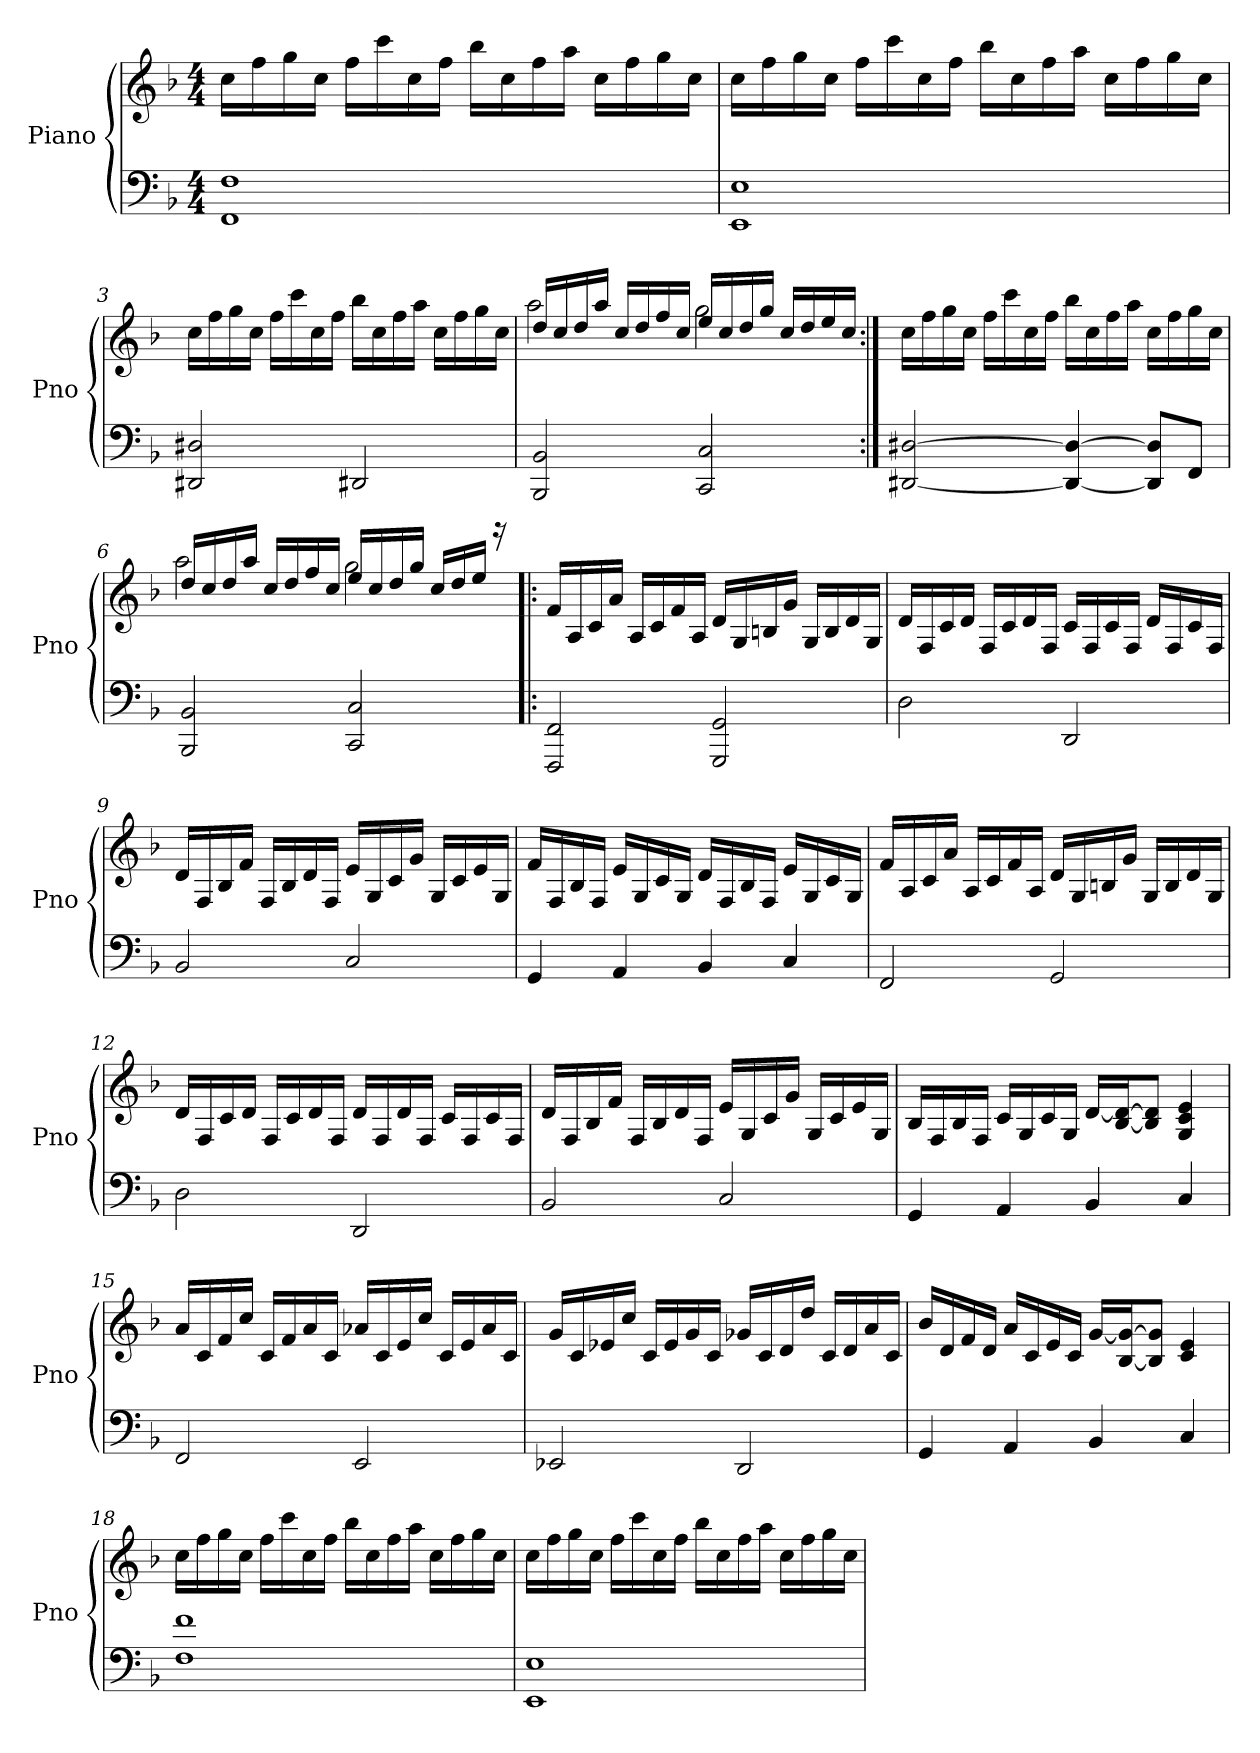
**kern	**kern
*part1	*part1
*staff2	*staff1
*I"Piano	*
*I'Pno	*
*clefF4	*clefG2
*k[b-]	*k[b-]
*M4/4	*M4/4
*MM131	*MM131
=1	=1
1FF 1F	16cc\LL
.	16ff\
.	16gg\
.	16cc\JJ
.	16ff\LL
.	16ccc\
.	16cc\
.	16ff\JJ
.	16bb-\LL
.	16cc\
.	16ff\
.	16aa\JJ
.	16cc\LL
.	16ff\
.	16gg\
.	16cc\JJ
=2	=2
1EE 1E	16cc\LL
.	16ff\
.	16gg\
.	16cc\JJ
.	16ff\LL
.	16ccc\
.	16cc\
.	16ff\JJ
.	16bb-\LL
.	16cc\
.	16ff\
.	16aa\JJ
.	16cc\LL
.	16ff\
.	16gg\
.	16cc\JJ
!!LO:LB:g=z
=3	=3
2DD#X/ 2D#X/	16cc\LL
.	16ff\
.	16gg\
.	16cc\JJ
.	16ff\LL
.	16ccc\
.	16cc\
.	16ff\JJ
2DD#X/	16bb-\LL
.	16cc\
.	16ff\
.	16aa\JJ
.	16cc\LL
.	16ff\
.	16gg\
.	16cc\JJ
=4	=4
*	*^
2BBB-/ 2BB-/	16dd/LL	2aa\
.	16cc/	.
.	16dd/	.
.	16aa/JJ	.
.	16cc/LL	.
.	16dd/	.
.	16ff/	.
.	16cc/JJ	.
2CC/ 2C/	16ee/LL	2gg\
.	16cc/	.
.	16dd/	.
.	16gg/JJ	.
.	16cc/LL	.
.	16dd/	.
.	16ee/	.
.	16cc/JJ	.
*	*v	*v
!!LO:LB:g=z
=5:|!	=5:|!
[2DD#X/ [2D#X/	16cc\LL
.	16ff\
.	16gg\
.	16cc\JJ
.	16ff\LL
.	16ccc\
.	16cc\
.	16ff\JJ
4DD#/_ 4D#/_	16bb-\LL
.	16cc\
.	16ff\
.	16aa\JJ
8DD#/] 8D#/]L	16cc\LL
.	16ff\
8FF/J	16gg\
.	16cc\JJ
=6	=6
*	*^
2BBB-/ 2BB-/	16dd/LL	2aa\
.	16cc/	.
.	16dd/	.
.	16aa/JJ	.
.	16cc/LL	.
.	16dd/	.
.	16ff/	.
.	16cc/JJ	.
2CC/ 2C/	16ee/LL	2gg\
.	16cc/	.
.	16dd/	.
.	16gg/JJ	.
.	16cc/LL	.
.	16dd/	.
.	16ee/JJ	.
.	16r	.
*	*v	*v
!!LO:LB:g=z
=7!|:	=7!|:
2FFF/ 2FF/	16f/LL
.	16A/
.	16c/
.	16a/JJ
.	16A/LL
.	16c/
.	16f/
.	16A/JJ
2GGG/ 2GG/	16d/LL
.	16G/
.	16Bn/
.	16g/JJ
.	16G/LL
.	16B/
.	16d/
.	16G/JJ
=8	=8
2D\	16d/LL
.	16F/
.	16c/
.	16d/JJ
.	16F/LL
.	16c/
.	16d/
.	16F/JJ
2DD/	16c/LL
.	16F/
.	16c/
.	16F/JJ
.	16d/LL
.	16F/
.	16c/
.	16F/JJ
!!LO:LB:g=z
=9	=9
2BB-/	16d/LL
.	16F/
.	16B-/
.	16f/JJ
.	16F/LL
.	16B-/
.	16d/
.	16F/JJ
2C/	16e/LL
.	16G/
.	16c/
.	16g/JJ
.	16G/LL
.	16c/
.	16e/
.	16G/JJ
=10	=10
4GG/	16f/LL
.	16F/
.	16B-/
.	16F/JJ
4AA/	16e/LL
.	16G/
.	16c/
.	16G/JJ
4BB-/	16d/LL
.	16F/
.	16B-/
.	16F/JJ
4C/	16e/LL
.	16G/
.	16c/
.	16G/JJ
!!LO:PB:g=z
=11	=11
2FF/	16f/LL
.	16A/
.	16c/
.	16a/JJ
.	16A/LL
.	16c/
.	16f/
.	16A/JJ
2GG/	16d/LL
.	16G/
.	16Bn/
.	16g/JJ
.	16G/LL
.	16B/
.	16d/
.	16G/JJ
=12	=12
2D\	16d/LL
.	16F/
.	16c/
.	16d/JJ
.	16F/LL
.	16c/
.	16d/
.	16F/JJ
2DD/	16d/LL
.	16F/
.	16d/
.	16F/JJ
.	16c/LL
.	16F/
.	16c/
.	16F/JJ
!!LO:LB:g=z
=13	=13
2BB-/	16d/LL
.	16F/
.	16B-/
.	16f/JJ
.	16F/LL
.	16B-/
.	16d/
.	16F/JJ
2C/	16e/LL
.	16G/
.	16c/
.	16g/JJ
.	16G/LL
.	16c/
.	16e/
.	16G/JJ
=14	=14
4GG/	16B-/LL
.	16F/
.	16B-/
.	16F/JJ
4AA/	16c/LL
.	16G/
.	16c/
.	16G/JJ
4BB-/	[16d/LL
.	[16B-/ 16d/_J
.	8B-/] 8d/]J
4C/	4G/ 4c/ 4e/
!!LO:LB:g=z
=15	=15
2FF/	16a/LL
.	16c/
.	16f/
.	16cc/JJ
.	16c/LL
.	16f/
.	16a/
.	16c/JJ
2EE/	16a-X/LL
.	16c/
.	16e/
.	16cc/JJ
.	16c/LL
.	16e/
.	16a-/
.	16c/JJ
=16	=16
2EE-X/	16g/LL
.	16c/
.	16e-X/
.	16cc/JJ
.	16c/LL
.	16e-/
.	16g/
.	16c/JJ
2DD/	16g-X/LL
.	16c/
.	16d/
.	16dd/JJ
.	16c/LL
.	16d/
.	16a/
.	16c/JJ
=17	=17
4GG/	16b-/LL
.	16d/
.	16f/
.	16d/JJ
4AA/	16a/LL
.	16c/
.	16e/
.	16c/JJ
4BB-/	[16g/LL
.	[16B-/ 16g/_J
.	8B-/] 8g/]J
4C/	4c/ 4e/
!!LO:LB:g=z
=18	=18
1F 1f	16cc\LL
.	16ff\
.	16gg\
.	16cc\JJ
.	16ff\LL
.	16ccc\
.	16cc\
.	16ff\JJ
.	16bb-\LL
.	16cc\
.	16ff\
.	16aa\JJ
.	16cc\LL
.	16ff\
.	16gg\
.	16cc\JJ
=19	=19
1EE 1E	16cc\LL
.	16ff\
.	16gg\
.	16cc\JJ
.	16ff\LL
.	16ccc\
.	16cc\
.	16ff\JJ
.	16bb-\LL
.	16cc\
.	16ff\
.	16aa\JJ
.	16cc\LL
.	16ff\
.	16gg\
.	16cc\JJ
=	=
*-	*-
